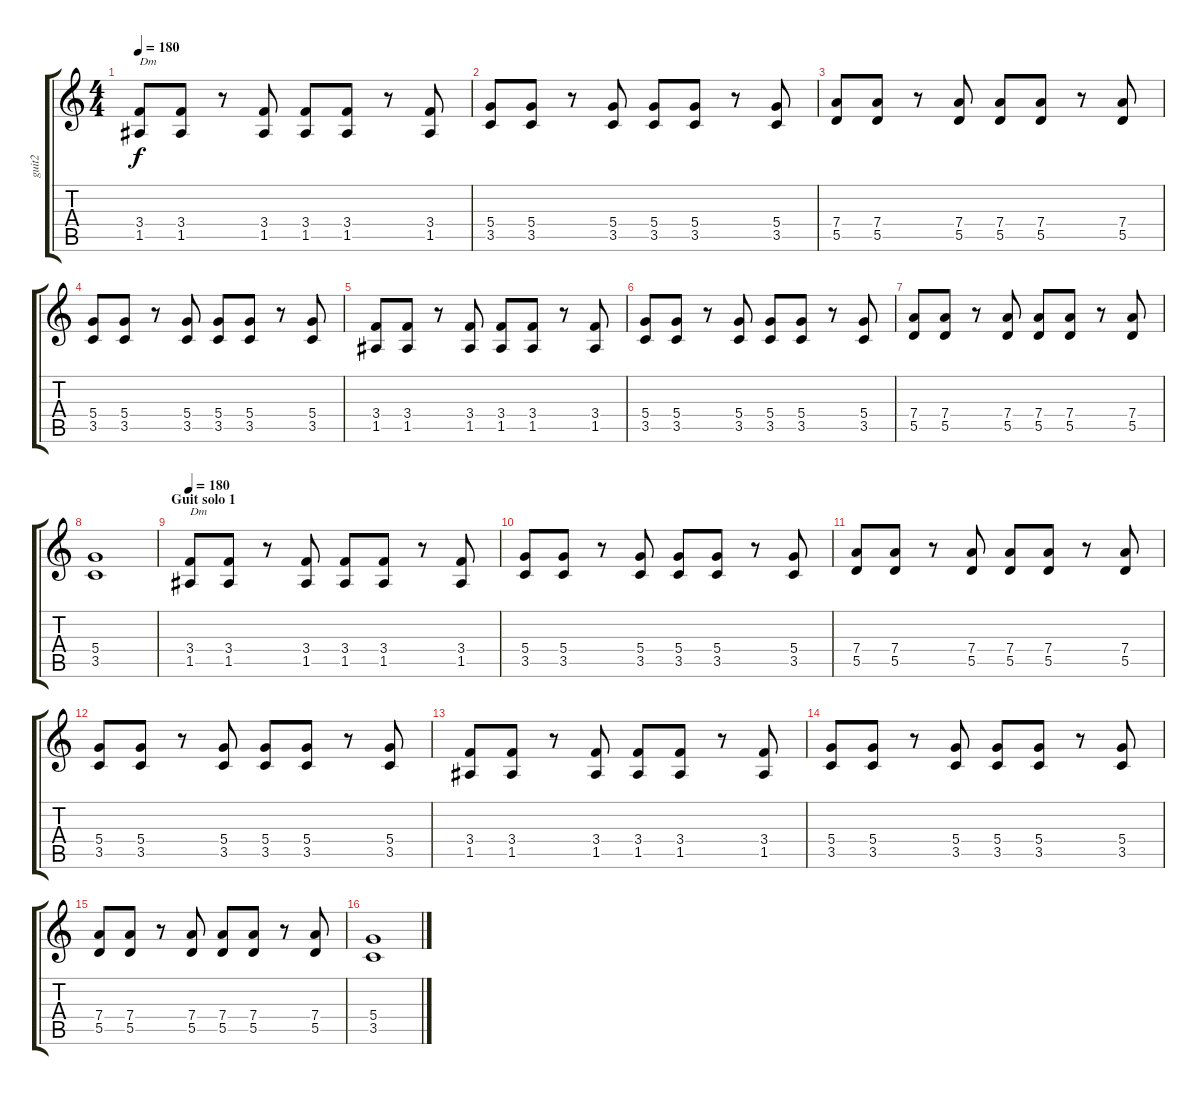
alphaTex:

\track ("guit2" "guit2") {instrument overdrivenguitar}
\staff {score tabs}
\tuning (E4 B3 G3 D3 A2 E2) {hide}
\ts (4 4)
\tempo 180
\clef g2
\ks c
(3.4 1.5).8{txt "Dm" dy f volume 11 instrument overdrivenguitar} (3.4 1.5).8 r.8 (3.4 1.5).8 (3.4 1.5).8 (3.4 1.5).8 r.8 (3.4 1.5).8 |
(5.4 3.5).8 (5.4 3.5).8 r.8 (5.4 3.5).8 (5.4 3.5).8 (5.4 3.5).8 r.8 (5.4 3.5).8 |
(7.4 5.5).8 (7.4 5.5).8 r.8 (7.4 5.5).8 (7.4 5.5).8 (7.4 5.5).8 r.8 (7.4 5.5).8 |
(5.4 3.5).8 (5.4 3.5).8 r.8 (5.4 3.5).8 (5.4 3.5).8 (5.4 3.5).8 r.8 (5.4 3.5).8 |
(3.4 1.5).8 (3.4 1.5).8 r.8 (3.4 1.5).8 (3.4 1.5).8 (3.4 1.5).8 r.8 (3.4 1.5).8 |
(5.4 3.5).8 (5.4 3.5).8 r.8 (5.4 3.5).8 (5.4 3.5).8 (5.4 3.5).8 r.8 (5.4 3.5).8 |
(7.4 5.5).8 (7.4 5.5).8 r.8 (7.4 5.5).8 (7.4 5.5).8 (7.4 5.5).8 r.8 (7.4 5.5).8 |
(5.4 3.5).1 |
\section ("" "Guit solo 1")
\tempo 180
(3.4 1.5).8{txt "Dm" volume 11 instrument overdrivenguitar} (3.4 1.5).8 r.8 (3.4 1.5).8 (3.4 1.5).8 (3.4 1.5).8 r.8 (3.4 1.5).8 |
(5.4 3.5).8 (5.4 3.5).8 r.8 (5.4 3.5).8 (5.4 3.5).8 (5.4 3.5).8 r.8 (5.4 3.5).8 |
(7.4 5.5).8 (7.4 5.5).8 r.8 (7.4 5.5).8 (7.4 5.5).8 (7.4 5.5).8 r.8 (7.4 5.5).8 |
(5.4 3.5).8 (5.4 3.5).8 r.8 (5.4 3.5).8 (5.4 3.5).8 (5.4 3.5).8 r.8 (5.4 3.5).8 |
(3.4 1.5).8 (3.4 1.5).8 r.8 (3.4 1.5).8 (3.4 1.5).8 (3.4 1.5).8 r.8 (3.4 1.5).8 |
(5.4 3.5).8 (5.4 3.5).8 r.8 (5.4 3.5).8 (5.4 3.5).8 (5.4 3.5).8 r.8 (5.4 3.5).8 |
(7.4 5.5).8 (7.4 5.5).8 r.8 (7.4 5.5).8 (7.4 5.5).8 (7.4 5.5).8 r.8 (7.4 5.5).8 |
(5.4 3.5).1
